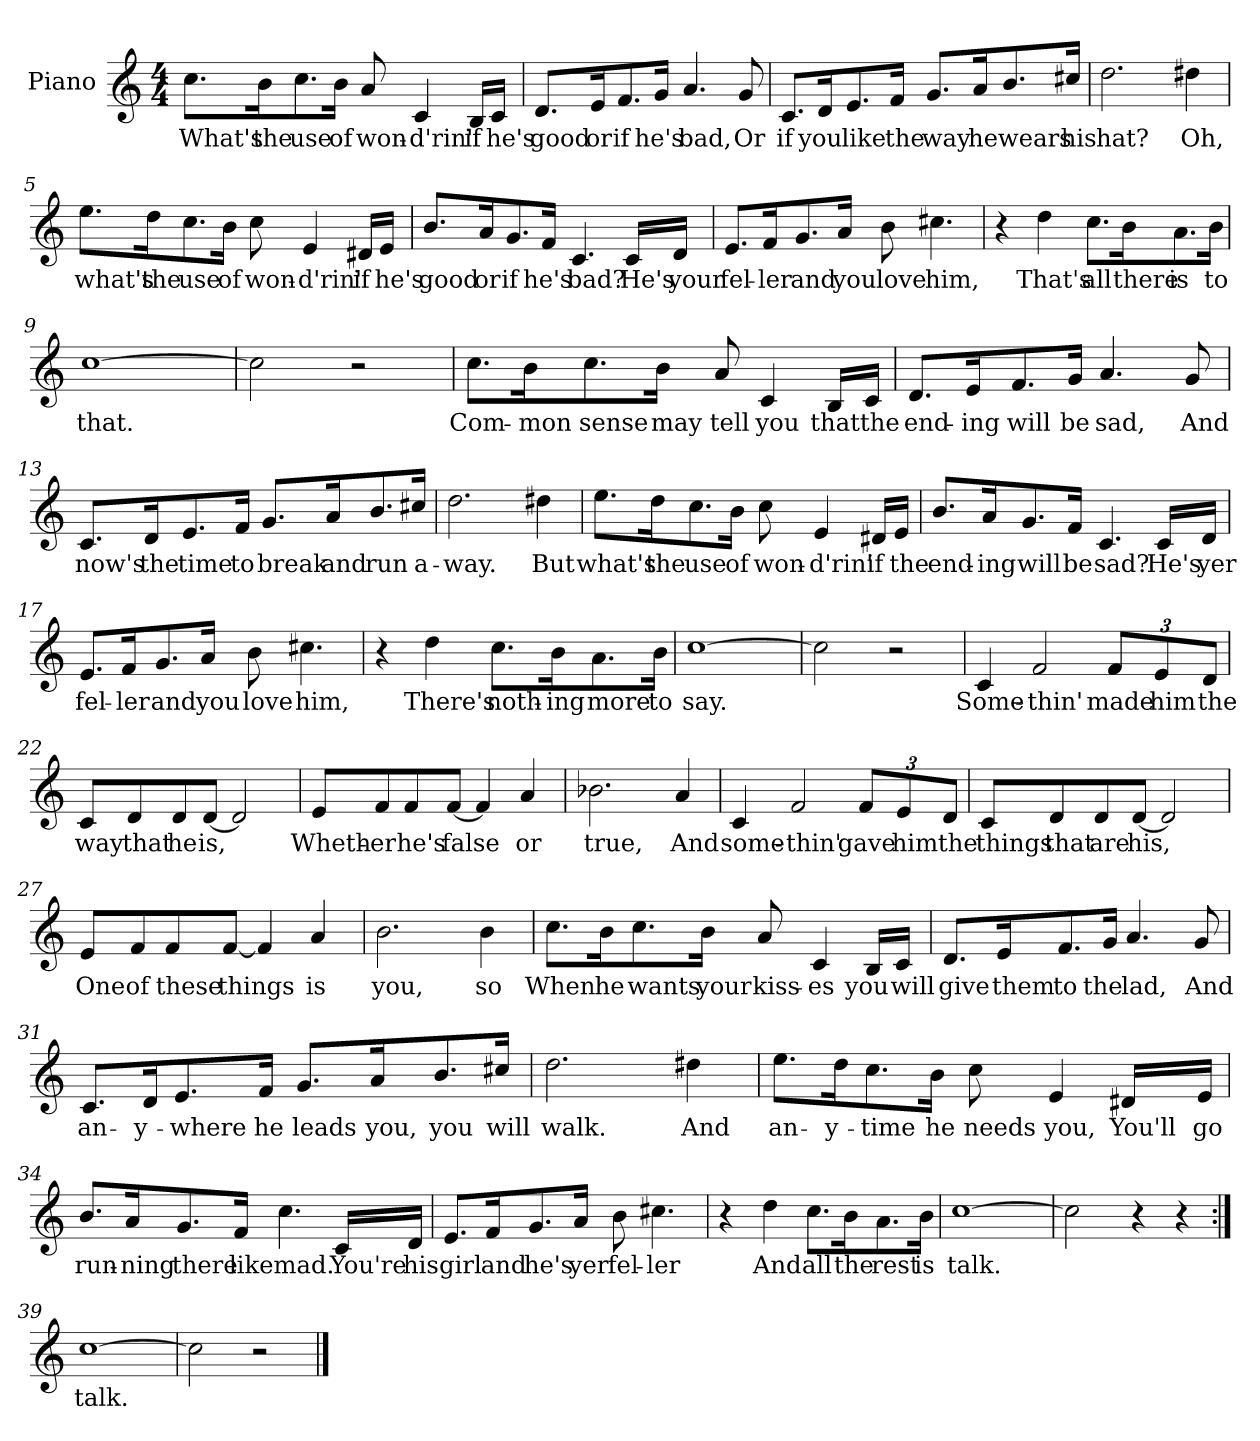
**kern	**text
*part1	*part1
*staff1	*staff1
*I"Piano	*
*I'Pno.	*
*clefG2	*
*k[]	*
*C:	*
*M4/4	*
=1	=1
8.cc\L	What's
16b\K	the
8.cc\	use
16b\Jk	of
8a/	won-
4c/	-d'rin'
16B/LL	if
16c/JJ	he's
=2	=2
8.d/L	good
16e/K	or
8.f/	if
16g/Jk	he's
4.a/	bad,
8g/	Or
=3	=3
8.c/L	if
16d/K	you
8.e/	like
16f/Jk	the
8.g/L	way
16a/K	he
8.b/	wears
16cc#X/Jk	his
!!LO:LB:g=z
=4	=4
2.dd\	hat?
4dd#X\	Oh,
=5	=5
8.ee\L	what's
16dd\K	the
8.cc\	use
16b\Jk	of
8cc\	won-
4e/	-d'rin'
16d#X/LL	if
16e/JJ	he's
=6	=6
8.b/L	good
16a/K	or
8.g/	if
16f/Jk	he's
4.c/	bad?
16c/LL	He's
16d/JJ	your
!!LO:LB:g=z
=7	=7
8.e/L	fel-
16f/K	-ler
8.g/	and
16a/Jk	you
8b\	love
4.cc#X\	him,
=8	=8
4r	.
4dd\	That's
8.cc\L	all
16b\K	there
8.a\	is
16b\Jk	to
=9	=9
[1cc	that.
!!LO:LB:g=z
=10	=10
2cc\]	.
2r	.
=11	=11
8.cc\L	Com-
16b\K	-mon
8.cc\	sense
16b\Jk	may
8a/	tell
4c/	you
16B/LL	that
16c/JJ	the
=12	=12
8.d/L	end-
16e/K	-ing
8.f/	will
16g/Jk	be
4.a/	sad,
8g/	And
!!LO:LB:g=z
=13	=13
8.c/L	now's
16d/K	the
8.e/	time
16f/Jk	to
8.g/L	break
16a/K	and
8.b/	run
16cc#X/Jk	a-
=14	=14
2.dd\	-way.
4dd#X\	But
=15	=15
8.ee\L	what's
16dd\K	the
8.cc\	use
16b\Jk	of
8cc\	won-
4e/	-d'rin'
16d#X/LL	if
16e/JJ	the
!!LO:LB:g=z
=16	=16
8.b/L	end-
16a/K	-ing
8.g/	will
16f/Jk	be
4.c/	sad?
16c/LL	He's
16d/JJ	yer
=17	=17
8.e/L	fel-
16f/K	-ler
8.g/	and
16a/Jk	you
8b\	love
4.cc#X\	him,
=18	=18
4r	.
4dd\	There's
8.cc\L	noth-
16b\K	-ing
8.a\	more
16b\Jk	to
!!LO:LB:g=z
=19	=19
[1cc	say.
=20	=20
2cc\]	.
2r	.
=21	=21
4c/	Some-
2f/	-thin'
*Xbrackettup	*
12f/L	made
12e/	him
12d/J	the
=22	=22
8c/L	way
8d/	that
8d/	he
[8d/J	is,
2d/]	.
!!LO:LB:g=z
=23	=23
8e/L	Wheth-
8f/	-er
8f/	he's
[8f/J	false
4f/]	.
4a/	or
=24	=24
2.b-X\	true,
4a/	And
=25	=25
4c/	some-
2f/	-thin'
12f/L	gave
12e/	him
12d/J	the
!!LO:PB:g=z
=26	=26
8c/L	things
8d/	that
8d/	are
[8d/J	his,
2d/]	.
=27	=27
8e/L	One
8f/	of
8f/	these
[8f/J	things
4f/]	.
4a/	is
=28	=28
2.b\	you,
4b\	so
!!LO:LB:g=z
=29	=29
8.cc\L	When
16b\K	he
8.cc\	wants
16b\Jk	your
8a/	kiss-
4c/	-es
16B/LL	you
16c/JJ	will
=30	=30
8.d/L	give
16e/K	them
8.f/	to
16g/Jk	the
4.a/	lad,
8g/	And
!!LO:LB:g=z
=31	=31
8.c/L	an-
16d/K	-y-
8.e/	-where
16f/Jk	he
8.g/L	leads
16a/K	you,
8.b/	you
16cc#X/Jk	will
=32	=32
2.dd\	walk.
4dd#X\	And
=33	=33
8.ee\L	an-
16dd\K	-y-
8.cc\	-time
16b\Jk	he
8cc\	needs
4e/	you,
16d#X/LL	You'll
16e/JJ	go
!!LO:LB:g=z
=34	=34
8.b/L	run-
16a/K	-ning
8.g/	there
16f/Jk	like
4.cc\	mad.
16c/LL	You're
16d/JJ	his
=35	=35
8.e/L	girl
16f/K	and
8.g/	he's
16a/Jk	yer
8b\	fel-
4.cc#X\	-ler
=36	=36
4r	.
4dd\	And
8.cc\L	all
16b\K	the
8.a\	rest
16b\Jk	is
!!LO:LB:g=z
=37	=37
[1cc	talk.
=38	=38
2cc\]	.
4r	.
4r	.
=39:|!	=39:|!
[1cc	talk.
=40	=40
2cc\]	.
2r	.
==	==
*-	*-
